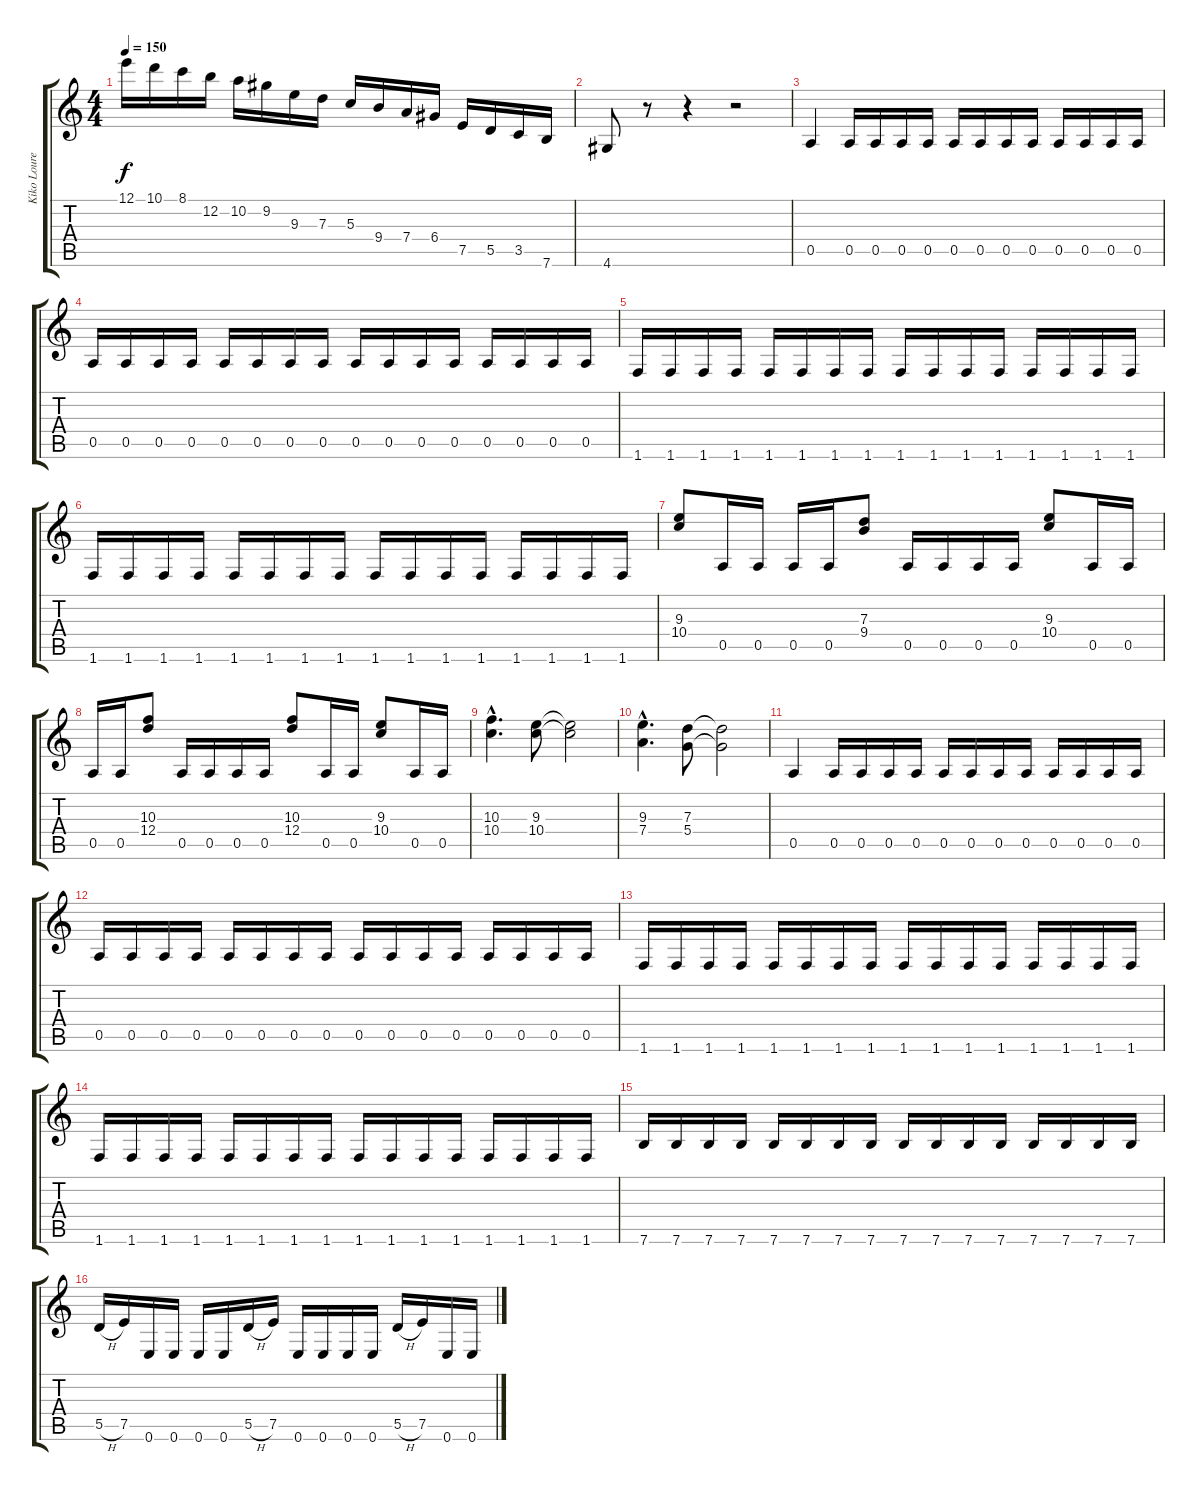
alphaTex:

\track ("Kiko Loureiro" "Kiko Loure") {instrument distortionguitar}
\staff {score tabs}
\tuning (E4 B3 G3 D3 A2 E2) {hide}
\ts (4 4)
\tempo 150
\clef g2
\ks c
12.1.16{dy f} 10.1.16 8.1.16 12.2.16 10.2.16 9.2.16 9.3.16 7.3.16 5.3.16 9.4.16 7.4.16 6.4.16 7.5.16 5.5.16 3.5.16 7.6.16 |
4.6.8 r.8 r.4 r.2 |
0.5.4 0.5.16 0.5.16 0.5.16 0.5.16 0.5.16 0.5.16 0.5.16 0.5.16 0.5.16 0.5.16 0.5.16 0.5.16 |
0.5.16 0.5.16 0.5.16 0.5.16 0.5.16 0.5.16 0.5.16 0.5.16 0.5.16 0.5.16 0.5.16 0.5.16 0.5.16 0.5.16 0.5.16 0.5.16 |
1.6.16 1.6.16 1.6.16 1.6.16 1.6.16 1.6.16 1.6.16 1.6.16 1.6.16 1.6.16 1.6.16 1.6.16 1.6.16 1.6.16 1.6.16 1.6.16 |
1.6.16 1.6.16 1.6.16 1.6.16 1.6.16 1.6.16 1.6.16 1.6.16 1.6.16 1.6.16 1.6.16 1.6.16 1.6.16 1.6.16 1.6.16 1.6.16 |
(9.3 10.4).8 0.5.16 0.5.16 0.5.16 0.5.16 (7.3 9.4).8 0.5.16 0.5.16 0.5.16 0.5.16 (9.3 10.4).8 0.5.16 0.5.16 |
0.5.16 0.5.16 (10.3 12.4).8 0.5.16 0.5.16 0.5.16 0.5.16 (10.3 12.4).8 0.5.16 0.5.16 (9.3 10.4).8 0.5.16 0.5.16 |
(10.3{hac} 10.4{hac}).4{d} (9.3 10.4).8 (9.3{t} 10.4{t}).2 |
(9.3{hac} 7.4{hac}).4{d} (7.3 5.4).8 (7.3{t} 5.4{t}).2 |
0.5.4 0.5.16 0.5.16 0.5.16 0.5.16 0.5.16 0.5.16 0.5.16 0.5.16 0.5.16 0.5.16 0.5.16 0.5.16 |
0.5.16 0.5.16 0.5.16 0.5.16 0.5.16 0.5.16 0.5.16 0.5.16 0.5.16 0.5.16 0.5.16 0.5.16 0.5.16 0.5.16 0.5.16 0.5.16 |
1.6.16 1.6.16 1.6.16 1.6.16 1.6.16 1.6.16 1.6.16 1.6.16 1.6.16 1.6.16 1.6.16 1.6.16 1.6.16 1.6.16 1.6.16 1.6.16 |
1.6.16 1.6.16 1.6.16 1.6.16 1.6.16 1.6.16 1.6.16 1.6.16 1.6.16 1.6.16 1.6.16 1.6.16 1.6.16 1.6.16 1.6.16 1.6.16 |
7.6.16 7.6.16 7.6.16 7.6.16 7.6.16 7.6.16 7.6.16 7.6.16 7.6.16 7.6.16 7.6.16 7.6.16 7.6.16 7.6.16 7.6.16 7.6.16 |
5.5{h}.16 7.5.16 0.6.16 0.6.16 0.6.16 0.6.16 5.5{h}.16 7.5.16 0.6.16 0.6.16 0.6.16 0.6.16 5.5{h}.16 7.5.16 0.6.16 0.6.16
